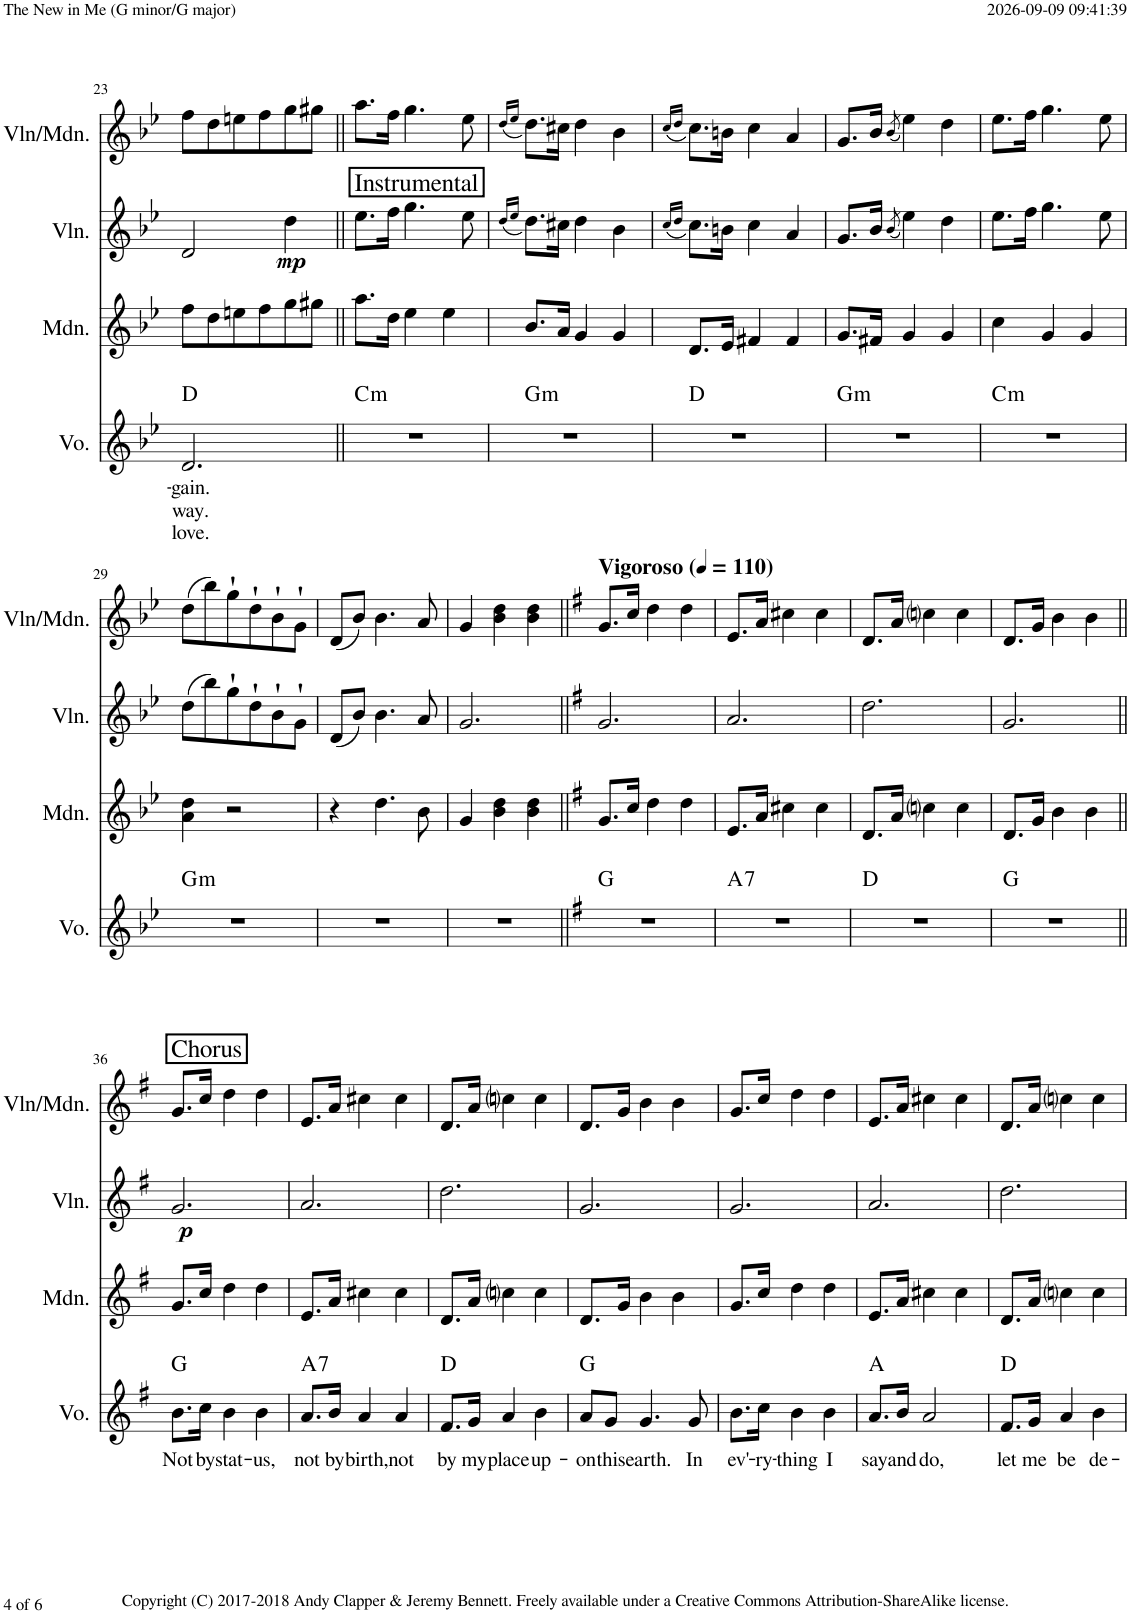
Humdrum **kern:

**kern	**text	**text	**text	**harte	**kern	**kern	**dynam	**kern
*part4	*part4	*part4	*part4	*part4	*part3	*part2	*part2	*part1
*staff4	*staff4	*staff4	*staff4	*	*staff3	*staff2	*staff2	*staff1
*I"Voice	*	*	*	*	*I"Mandolin	*I"Violin	*	*I"Violin/Mandolin
*I'Vo.	*	*	*	*	*I'Mdn.	*I'Vln.	*	*I'Vln/Mdn.
!!LO:PB:g=z
*clefG2	*	*	*	*	*clefG2	*clefG2	*	*clefG2
*k[b-e-]	*	*	*	*	*k[b-e-]	*k[b-e-]	*	*k[b-e-]
*M3/4	*	*	*	*	*M3/4	*M3/4	*	*M3/4
=23	=23	=23	=23	=23	=23	=23	=23	=23
!	!LO:LY:b	!LO:LY:b	!LO:LY:b	!	!	!	!	!
2.d/	-gain.	way.	love.	D:maj	8ff\L	2d/	.	8ff\L
.	.	.	.	.	8dd\	.	.	8dd\
.	.	.	.	.	8een\	.	.	8een\
.	.	.	.	.	8ff\	.	.	8ff\
!	!	!	!	!	!	!	!LO:DY:b	!
.	.	.	.	.	8gg\	4dd\	mp	8gg\
.	.	.	.	.	8gg#X\J	.	.	8gg#X\J
=24||	=24||	=24||	=24||	=24||	=24||	=24||	=24||	=24||
!	!	!	!	!LO:H:kt=m	!	!LO:TX:a:t=Instrumental	!	!
2.r	.	.	.	C:min	8.aa\L	8.ee-\L	.	8.aa\L
.	.	.	.	.	16dd\Jk	16ff\Jk	.	16ff\Jk
.	.	.	.	.	4ee-\	4.gg\	.	4.gg\
.	.	.	.	.	4ee-\	.	.	.
.	.	.	.	.	.	8ee-\	.	8ee-\
=25	=25	=25	=25	=25	=25	=25	=25	=25
.	.	.	.	.	.	(16qdd/LL	.	(16qdd/LL
.	.	.	.	.	.	16qee-/JJ	.	16qee-/JJ
!	!	!	!	!LO:H:kt=m	!	!	!	!
2.r	.	.	.	G:min	8.b-/L	8.dd\L)	.	8.dd\L)
.	.	.	.	.	16a/Jk	16cc#X\Jk	.	16cc#X\Jk
.	.	.	.	.	4g/	4dd\	.	4dd\
.	.	.	.	.	4g/	4b-\	.	4b-\
=26	=26	=26	=26	=26	=26	=26	=26	=26
.	.	.	.	.	.	(16qcc/LL	.	(16qcc/LL
.	.	.	.	.	.	16qdd/JJ	.	16qdd/JJ
2.r	.	.	.	D:maj	8.d/L	8.cc\L)	.	8.cc\L)
.	.	.	.	.	16e-/Jk	16bn\Jk	.	16bn\Jk
.	.	.	.	.	4f#X/	4cc\	.	4cc\
.	.	.	.	.	4f#/	4a/	.	4a/
=27	=27	=27	=27	=27	=27	=27	=27	=27
!	!	!	!	!LO:H:kt=m	!	!	!	!
2.r	.	.	.	G:min	8.g/L	8.g/L	.	8.g/L
.	.	.	.	.	16f#X/Jk	16b-/Jk	.	16b-/Jk
.	.	.	.	.	.	(8qb-/	.	(8qb-/
.	.	.	.	.	4g/	4ee-\)	.	4ee-\)
.	.	.	.	.	4g/	4dd\	.	4dd\
=28	=28	=28	=28	=28	=28	=28	=28	=28
!	!	!	!	!LO:H:kt=m	!	!	!	!
2.r	.	.	.	C:min	4cc\	8.ee-\L	.	8.ee-\L
.	.	.	.	.	.	16ff\Jk	.	16ff\Jk
.	.	.	.	.	4g/	4.gg\	.	4.gg\
.	.	.	.	.	4g/	.	.	.
.	.	.	.	.	.	8ee-\	.	8ee-\
!!LO:LB:g=z
=29	=29	=29	=29	=29	=29	=29	=29	=29
!	!	!	!	!LO:H:kt=m	!	!	!	!
2.r	.	.	.	G:min	4a\ 4dd\	(8dd\L	.	(8dd\L
.	.	.	.	.	.	8bb-\)	.	8bb-\)
.	.	.	.	.	2r	8gg`\	.	8gg`\
.	.	.	.	.	.	8dd`\	.	8dd`\
.	.	.	.	.	.	8b-`\	.	8b-`\
.	.	.	.	.	.	8g`\J	.	8g`\J
=30	=30	=30	=30	=30	=30	=30	=30	=30
2.r	.	.	.	.	4r	(8d/L	.	(8d/L
.	.	.	.	.	.	8b-/J)	.	8b-/J)
.	.	.	.	.	4.dd\	4.b-\	.	4.b-\
.	.	.	.	.	8b-\	8a/	.	8a/
=31	=31	=31	=31	=31	=31	=31	=31	=31
2.r	.	.	.	.	4g/	2.g/	.	4g/
.	.	.	.	.	4b-\ 4dd\	.	.	4b-\ 4dd\
.	.	.	.	.	4b-\ 4dd\	.	.	4b-\ 4dd\
=32||	=32||	=32||	=32||	=32||	=32||	=32||	=32||	=32||
*k[f#]	*	*	*	*	*k[f#]	*k[f#]	*	*k[f#]
*	*	*	*	*	*	*	*	*MM110
!	!	!	!	!	!	!	!	!LO:TX:a:B:t=Vigoroso
2.r	.	.	.	G:maj	8.g/L	2.g/	.	8.g/L
.	.	.	.	.	16cc/Jk	.	.	16cc/Jk
.	.	.	.	.	4dd\	.	.	4dd\
.	.	.	.	.	4dd\	.	.	4dd\
=33	=33	=33	=33	=33	=33	=33	=33	=33
!	!	!	!	!LO:H:kt=7	!	!	!	!
2.r	.	.	.	A:7	8.e/L	2.a/	.	8.e/L
.	.	.	.	.	16a/Jk	.	.	16a/Jk
.	.	.	.	.	4cc#X\	.	.	4cc#X\
.	.	.	.	.	4cc#\	.	.	4cc#\
=34	=34	=34	=34	=34	=34	=34	=34	=34
2.r	.	.	.	D:maj	8.d/L	2.dd\	.	8.d/L
.	.	.	.	.	16a/Jk	.	.	16a/Jk
.	.	.	.	.	4ccni\	.	.	4ccni\
.	.	.	.	.	4cc\	.	.	4cc\
=35	=35	=35	=35	=35	=35	=35	=35	=35
2.r	.	.	.	G:maj	8.d/L	2.g/	.	8.d/L
.	.	.	.	.	16g/Jk	.	.	16g/Jk
.	.	.	.	.	4b\	.	.	4b\
.	.	.	.	.	4b\	.	.	4b\
!!LO:LB:g=z
=36||	=36||	=36||	=36||	=36||	=36||	=36||	=36||	=36||
!	!	!	!	!	!	!	!	!LO:TX:a:t=Chorus
!	!LO:LY:b	!	!	!	!	!	!LO:DY:b	!
8.b\L	Not	.	.	G:maj	8.g/L	2.g/	p	8.g/L
!	!LO:LY:b	!	!	!	!	!	!	!
16cc\Jk	by	.	.	.	16cc/Jk	.	.	16cc/Jk
!	!LO:LY:b	!	!	!	!	!	!	!
4b\	stat-	.	.	.	4dd\	.	.	4dd\
!	!LO:LY:b	!	!	!	!	!	!	!
4b\	-us,	.	.	.	4dd\	.	.	4dd\
=37	=37	=37	=37	=37	=37	=37	=37	=37
!	!LO:LY:b	!	!	!LO:H:kt=7	!	!	!	!
8.a/L	not	.	.	A:7	8.e/L	2.a/	.	8.e/L
!	!LO:LY:b	!	!	!	!	!	!	!
16b/Jk	by	.	.	.	16a/Jk	.	.	16a/Jk
!	!LO:LY:b	!	!	!	!	!	!	!
4a/	birth,	.	.	.	4cc#X\	.	.	4cc#X\
!	!LO:LY:b	!	!	!	!	!	!	!
4a/	not	.	.	.	4cc#\	.	.	4cc#\
=38	=38	=38	=38	=38	=38	=38	=38	=38
!	!LO:LY:b	!	!	!	!	!	!	!
8.f#/L	by	.	.	D:maj	8.d/L	2.dd\	.	8.d/L
!	!LO:LY:b	!	!	!	!	!	!	!
16g/Jk	my	.	.	.	16a/Jk	.	.	16a/Jk
!	!LO:LY:b	!	!	!	!	!	!	!
4a/	place	.	.	.	4ccni\	.	.	4ccni\
!	!LO:LY:b	!	!	!	!	!	!	!
4b\	up-	.	.	.	4cc\	.	.	4cc\
=39	=39	=39	=39	=39	=39	=39	=39	=39
!	!LO:LY:b	!	!	!	!	!	!	!
8a/L	-on	.	.	G:maj	8.d/L	2.g/	.	8.d/L
!	!LO:LY:b	!	!	!	!	!	!	!
8g/J	this	.	.	.	.	.	.	.
.	.	.	.	.	16g/Jk	.	.	16g/Jk
!	!LO:LY:b	!	!	!	!	!	!	!
4.g/	earth.	.	.	.	4b\	.	.	4b\
.	.	.	.	.	4b\	.	.	4b\
!	!LO:LY:b	!	!	!	!	!	!	!
8g/	In	.	.	.	.	.	.	.
=40	=40	=40	=40	=40	=40	=40	=40	=40
!	!LO:LY:b	!	!	!	!	!	!	!
8.b\L	ev'-	.	.	.	8.g/L	2.g/	.	8.g/L
!	!LO:LY:b	!	!	!	!	!	!	!
16cc\Jk	-ry-	.	.	.	16cc/Jk	.	.	16cc/Jk
!	!LO:LY:b	!	!	!	!	!	!	!
4b\	-thing	.	.	.	4dd\	.	.	4dd\
!	!LO:LY:b	!	!	!	!	!	!	!
4b\	I	.	.	.	4dd\	.	.	4dd\
=41	=41	=41	=41	=41	=41	=41	=41	=41
!	!LO:LY:b	!	!	!	!	!	!	!
8.a/L	say	.	.	A:maj	8.e/L	2.a/	.	8.e/L
!	!LO:LY:b	!	!	!	!	!	!	!
16b/Jk	and	.	.	.	16a/Jk	.	.	16a/Jk
!	!LO:LY:b	!	!	!	!	!	!	!
2a/	do,	.	.	.	4cc#X\	.	.	4cc#X\
.	.	.	.	.	4cc#\	.	.	4cc#\
=42	=42	=42	=42	=42	=42	=42	=42	=42
!	!LO:LY:b	!	!	!	!	!	!	!
8.f#/L	let	.	.	D:maj	8.d/L	2.dd\	.	8.d/L
!	!LO:LY:b	!	!	!	!	!	!	!
16g/Jk	me	.	.	.	16a/Jk	.	.	16a/Jk
!	!LO:LY:b	!	!	!	!	!	!	!
4a/	be	.	.	.	4ccni\	.	.	4ccni\
!	!LO:LY:b	!	!	!	!	!	!	!
4b\	de-	.	.	.	4cc\	.	.	4cc\
=	=	=	=	=	=	=	=	=
*-	*-	*-	*-	*-	*-	*-	*-	*-
